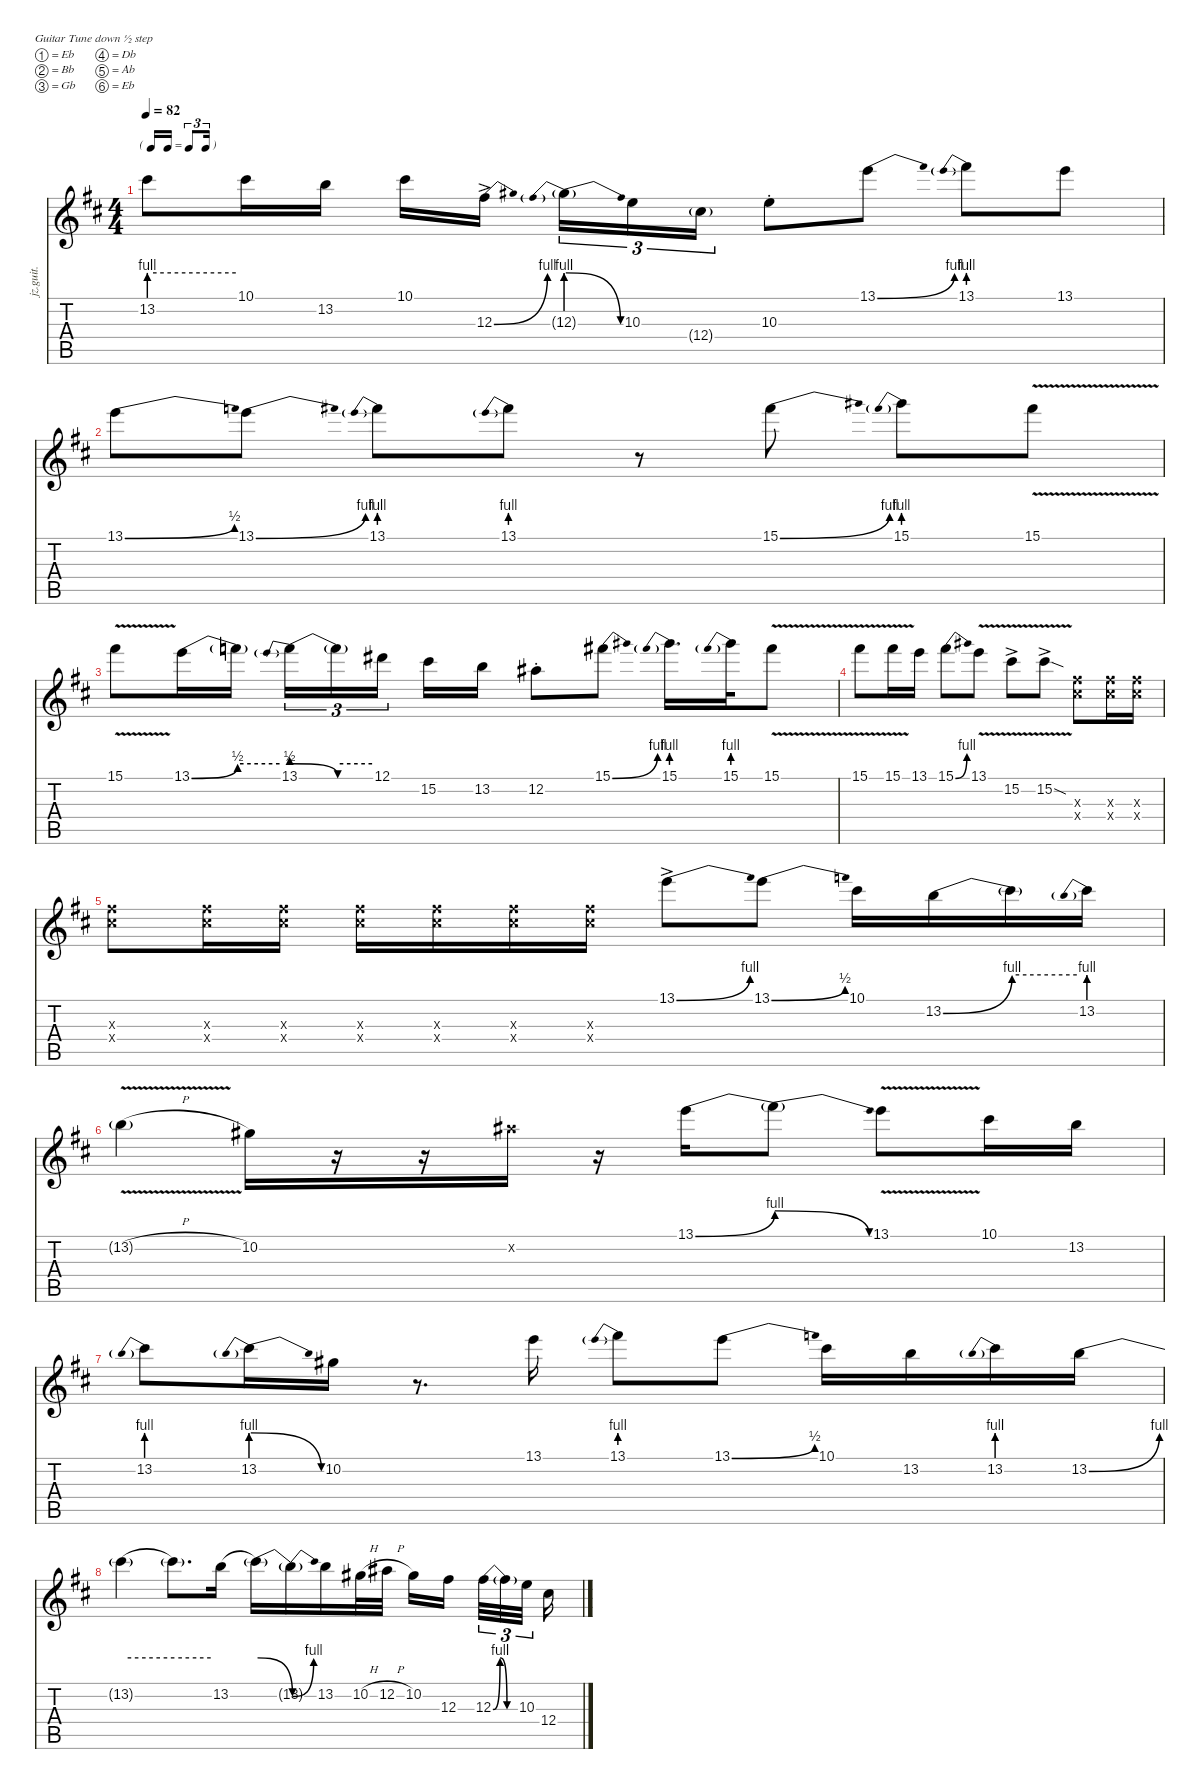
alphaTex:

\defaultSystemsLayout 4
\hideDynamics
\bracketExtendMode nobrackets
\otherSystemsTrackNameOrientation horizontal
\track ("Jimi" "jz.guit.") {instrument electricguitarjazz}
\staff {score tabs}
\tuning (Eb4 Bb3 Gb3 Db3 Ab2 Eb2)
\ts (4 4)
\tf triplet16th
\tempo 82
\clef g2
\ks d
13.2{be (hold 0 4 60 4) t}.8{dy f beam Down} 10.1{acc #}.16{beam Down} 13.2{acc forcenatural}.16{beam Down} 10.1{acc #}.16{beam Down} 12.3{be (bend 0 0 30 4) ac acc #}.16{beam Down} 12.3{be (prebendrelease 0 4 39.999998399999996 0) g}.16{tu (3 2) dy mf beam Down} 10.3{acc forcenatural}.16{tu (3 2) dy f beam Down} 12.4{g acc #}.16{tu (3 2) dy mf beam Down} 10.3{st acc forcenatural}.8{dy f beam Down} 13.1{be (bend 0 0 30 4) acc forcenatural}.8{beam Down} 13.1{be (prebend 0 4 60 4)}.8{beam Down} 13.1{acc forcenatural}.8{beam Down} |
13.1{be (bend 0 0 30 2) acc forcenatural}.8{beam Down} 13.1{be (bend 0 0 30 4) acc forcenatural}.8{beam Down} 13.1{be (prebend 0 4 60 4)}.8{beam Down} 13.1{be (prebend 0 4 60 4)}.8{beam Down} r.8{beam Down} 15.1{be (bend 0 0 60 4) acc #}.8{beam Down} 15.1{be (prebend 0 4 60 4)}.8{beam Down} 15.1{v acc #}.8{beam Down} |
15.1{v acc #}.8{beam Down} 13.1{be (bend 0 0 60 2) acc forcenatural}.16{beam Down} 13.1{be (hold 0 2 60 2) t}.16{beam Down} 13.1{be (prebendrelease 0 2 60 0)}.16{tu (3 2) beam Down} 13.1{be (hold 0 2 60 2) t}.16{tu (3 2) beam Down} 12.1{acc #}.16{tu (3 2) beam Down} 15.2{acc #}.16{beam Down} 13.2{acc forcenatural}.16{beam Down} 12.2{st acc #}.8{beam Down} 15.1{be (bend 0 0 30 4) acc #}.8{beam Down} 15.1{be (prebend 0 4 60 4)}.16{d beam Down} 15.1{be (prebend 0 4 60 4)}.32{beam Down} 15.1{v acc #}.8{beam Down} |
15.1{v acc #}.8{beam Down} 15.1{v acc #}.16{beam Down} 13.1{acc forcenatural}.16{beam Down} 15.1{be (bend 0 0 30 4) acc #}.8{beam Down} 13.1{v acc forcenatural}.8{beam Down} 15.2{v ac acc #}.8{beam Down} 15.2{v sod ac acc #}.8{beam Down} (12.3{x acc #} 12.4{x acc #}).8{beam Down} (12.3{x acc #} 12.4{x acc #}).16{beam Down} (12.3{x acc #} 12.4{x acc #}).16{beam Down} |
(12.3{x acc #} 12.4{x acc #}).8{beam Down} (12.3{x acc #} 12.4{x acc #}).16{beam Down} (12.3{x acc #} 12.4{x acc #}).16{beam Down} (12.3{x acc #} 12.4{x acc #}).16{beam Down} (12.3{x acc #} 12.4{x acc #}).16{beam Down} (12.3{x acc #} 12.4{x acc #}).16{beam Down} (12.3{x acc #} 12.4{x acc #}).16{beam Down} 13.1{be (bend 0 0 30 4) ac acc forcenatural}.8{beam Down} 13.1{be (bend 0 0 30 2) acc forcenatural}.8{beam Down} 10.1{acc #}.16{beam Down} 13.2{be (bend 0 0 60 4) acc forcenatural}.16{beam Down} 13.2{be (hold 0 4 60 4) t}.16{beam Down} 13.2{be (prebend 0 4 60 4)}.16{beam Down} |
13.2{v h g acc forcenatural}.4{dy mf beam Down} 10.2{acc #}.16{dy f beam Down} r.16{beam Down} r.16{beam Down} 12.2{x acc #}.16{beam Down} r.16{beam Down} 13.1{be (bend 0 0 60 4) acc forcenatural}.16{beam Down} 13.1{be (release 0 4 60 0) t}.8{beam Down} 13.1{v acc forcenatural}.8{beam Down} 10.1{acc #}.16{beam Down} 13.2{acc forcenatural}.16{beam Down} |
13.2{be (prebend 0 4 60 4)}.8{beam Down} 13.2{be (prebendrelease 0 4 60 0)}.16{beam Down} 10.2{acc #}.16{beam Down} r.8{d beam Down} 13.1{acc forcenatural}.16{beam Down} 13.1{be (prebend 0 4 60 4)}.8{beam Down} 13.1{be (bend 0 0 30 2) acc forcenatural}.8{beam Down} 10.1{acc #}.16{beam Down} 13.2{acc forcenatural}.16{beam Down} 13.2{be (prebend 0 4 60 4)}.16{beam Down} 13.2{be (bend 0 0 60 4) acc forcenatural}.16{beam Down} |
13.2{be (hold 0 4 60 4) t}.4{beam Down} 13.2{be (hold 0 4 60 4) t}.8{d beam Down} 13.2{be (hold 0 0 60 0) acc forcenatural}.16{beam Down} 13.2{be (release 0 4 60 0) t}.16{beam Down} 13.2{be (bend 0 0 60 4) t acc forcenatural}.16{beam Down} 13.2{acc forcenatural}.16{beam Down} 10.2{h acc #}.32{beam Down} 12.2{h acc #}.32{beam Down} 10.2{acc #}.16{beam Down} 12.3{acc #}.16{beam Down} 12.3{be (bendrelease 0 0 30 4 30 4 60 0) acc #}.32{tu (3 2) beam Down} 12.3{be (hold 0 0 60 0) t acc #}.32{tu (3 2) beam Down} 10.3{acc forcenatural}.32{tu (3 2) beam Down} 12.4{acc #}.16{beam Down}
